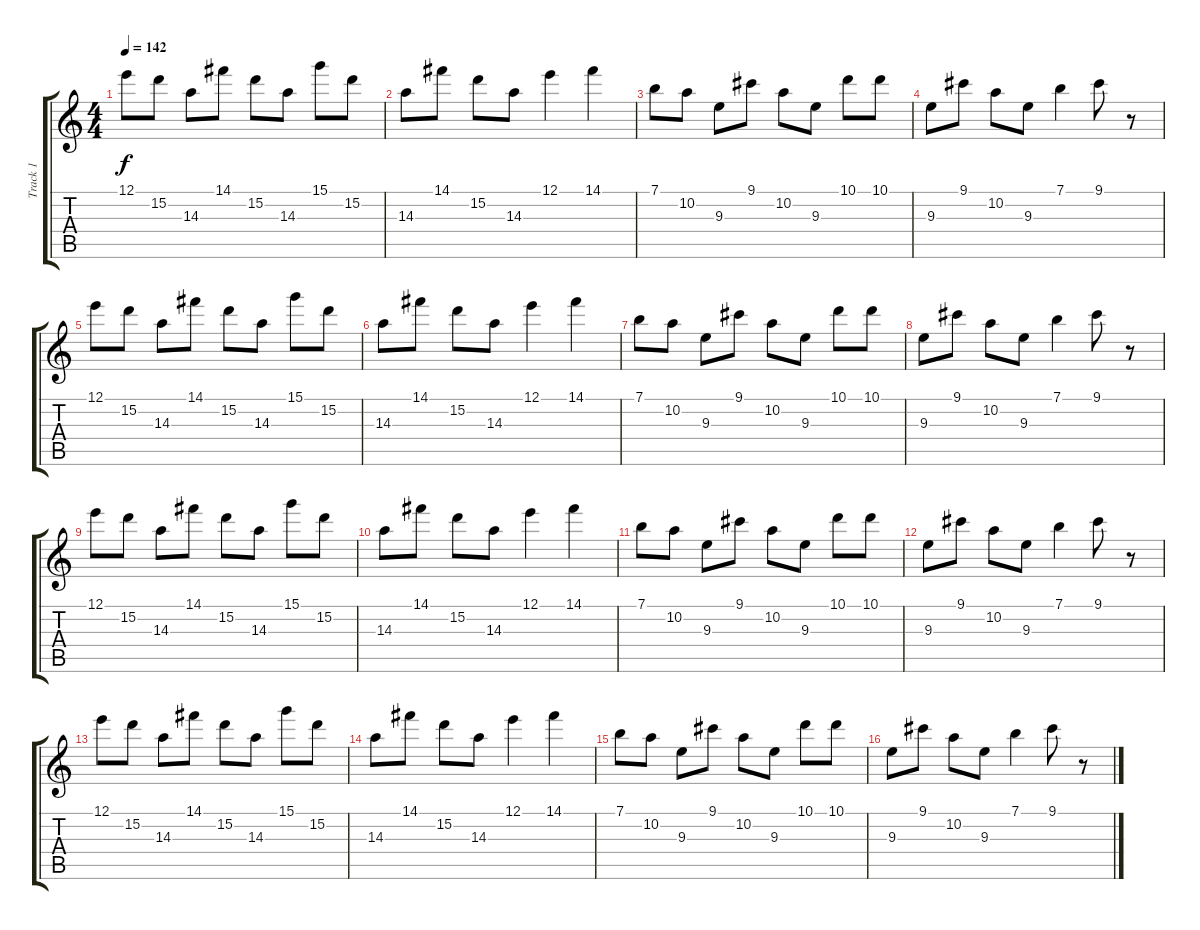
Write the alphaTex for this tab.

\track ("Track 1" "Track 1") {instrument distortionguitar}
\staff {score tabs}
\tuning (E4 B3 G3 D3 A2 E2) {hide}
\ts (4 4)
\tempo 142
\clef g2
\ks c
12.1.8{dy f instrument electricguitarclean} 15.2.8 14.3.8 14.1.8 15.2.8 14.3.8 15.1.8 15.2.8 |
14.3.8 14.1.8 15.2.8 14.3.8 12.1.4 14.1.4 |
7.1.8 10.2.8 9.3.8 9.1.8 10.2.8 9.3.8 10.1.8 10.1.8 |
9.3.8 9.1.8 10.2.8 9.3.8 7.1.4 9.1.8 r.8 |
12.1.8{instrument electricguitarclean} 15.2.8 14.3.8 14.1.8 15.2.8 14.3.8 15.1.8 15.2.8 |
14.3.8 14.1.8 15.2.8 14.3.8 12.1.4 14.1.4 |
7.1.8 10.2.8 9.3.8 9.1.8 10.2.8 9.3.8 10.1.8 10.1.8 |
9.3.8 9.1.8 10.2.8 9.3.8 7.1.4 9.1.8 r.8 |
12.1.8{instrument electricguitarclean} 15.2.8 14.3.8 14.1.8 15.2.8 14.3.8 15.1.8 15.2.8 |
14.3.8 14.1.8 15.2.8 14.3.8 12.1.4 14.1.4 |
7.1.8 10.2.8 9.3.8 9.1.8 10.2.8 9.3.8 10.1.8 10.1.8 |
9.3.8 9.1.8 10.2.8 9.3.8 7.1.4 9.1.8 r.8 |
12.1.8{instrument electricguitarclean} 15.2.8 14.3.8 14.1.8 15.2.8 14.3.8 15.1.8 15.2.8 |
14.3.8 14.1.8 15.2.8 14.3.8 12.1.4 14.1.4 |
7.1.8 10.2.8 9.3.8 9.1.8 10.2.8 9.3.8 10.1.8 10.1.8 |
9.3.8 9.1.8 10.2.8 9.3.8 7.1.4 9.1.8 r.8
